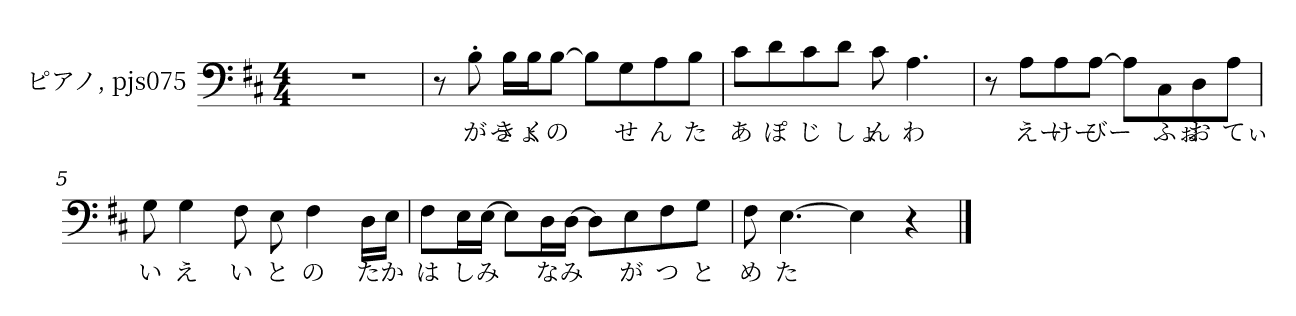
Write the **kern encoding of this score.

**kern	**text
*part1	*part1
*staff1	*staff1
*I"ピアノ, pjs075	*
*clefF4	*
*k[f#c#]	*
*M4/4	*
*MM120	*
=1	=1
1r	.
=2	=2
8r	.
!	!LO:LY:b
8B'\	がっ
!	!LO:LY:b
16B\LL	きょ
!	!LO:LY:b
16B\J	く
!	!LO:LY:b
[8B\J	の
8B\L]	.
!	!LO:LY:b
8G\	せ
!	!LO:LY:b
8A\	ん
!	!LO:LY:b
8B\J	た
=3	=3
!	!LO:LY:b
8c#\L	あ
!	!LO:LY:b
8d\	ぽ
!	!LO:LY:b
8c#\	じ
!	!LO:LY:b
8d\J	しょ
!	!LO:LY:b
8c#\	ん
!	!LO:LY:b
4.A\	わ
=4	=4
8r	.
!	!LO:LY:b
8A\L	えー
!	!LO:LY:b
8A\	けー
!	!LO:LY:b
[8A\J	びー
8A\L]	.
!	!LO:LY:b
8C#\	ふぉ
!	!LO:LY:b
8D\	お
!	!LO:LY:b
8A\J	てぃ
=5	=5
!	!LO:LY:b
8G\	い
!	!LO:LY:b
4G\	え
!	!LO:LY:b
8F#\	い
!	!LO:LY:b
8E\	と
!	!LO:LY:b
4F#\	の
!	!LO:LY:b
16D\LL	た
!	!LO:LY:b
16E\JJ	か
!!LO:LB:g=z
=6	=6
!	!LO:LY:b
8F#\L	は
!	!LO:LY:b
16E\L	し
!	!LO:LY:b
[16E\JJ	み
8E\L]	.
!	!LO:LY:b
16D\L	な
!	!LO:LY:b
[16D\JJ	み
8D\L]	.
!	!LO:LY:b
8E\	が
!	!LO:LY:b
8F#\	つ
!	!LO:LY:b
8G\J	と
=7	=7
!	!LO:LY:b
8F#\	め
!	!LO:LY:b
[4.E\	た
4E\]	.
4r	.
==	==
*-	*-
